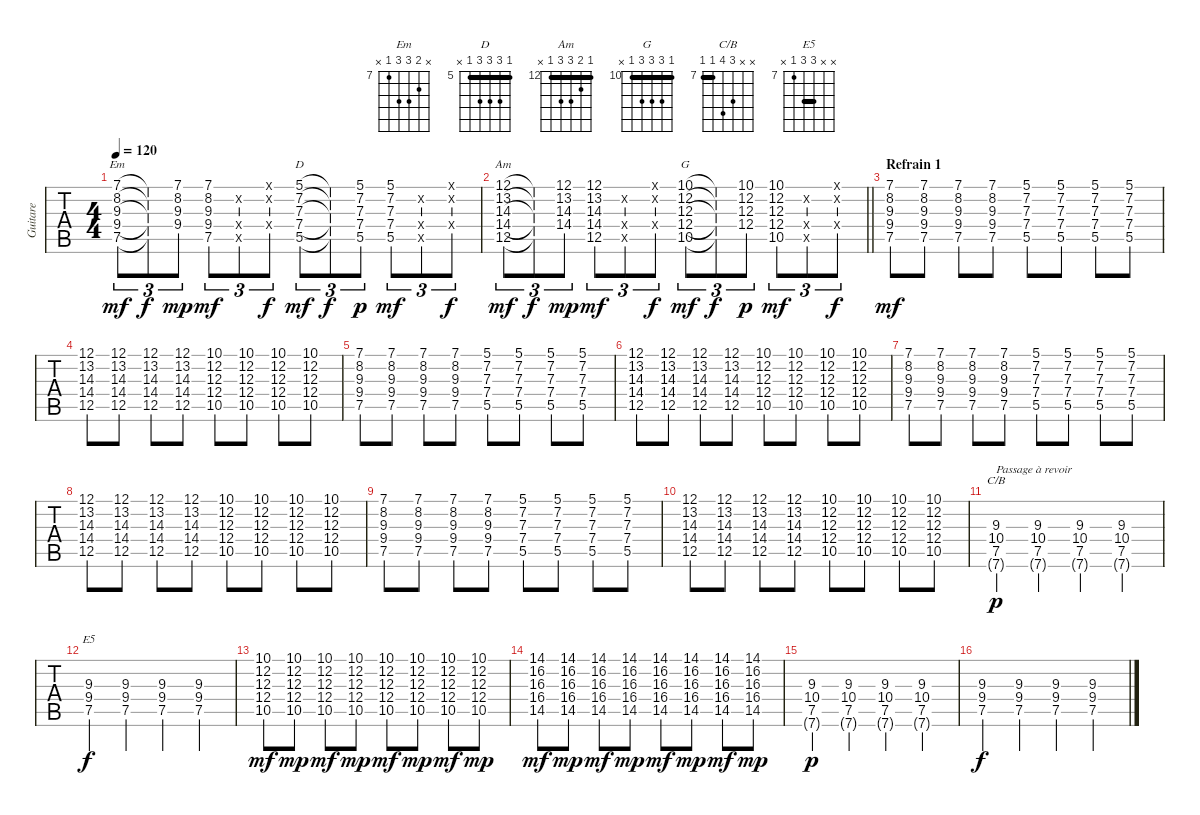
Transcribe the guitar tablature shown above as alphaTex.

\track ("Guitare " "Guitare ") {instrument distortionguitar}
\staff {tabs}
\tuning (E4 B3 G3 D3 A2 E2) {hide}
\chord ("Em" x 8 9 9 7 x) {firstfret 7}
\chord ("D" 5 7 7 7 5 x) {firstfret 5 barre 5}
\chord ("Am" 12 13 14 14 12 x) {firstfret 12 barre 12}
\chord ("G" 10 12 12 12 10 x) {firstfret 10 barre 10}
\chord ("C/B" x x 9 10 7 7) {firstfret 7 barre 7}
\chord ("E5" x x 9 9 7 x) {firstfret 7 barre 9}
\ts (4 4)
\tempo 120
\clef g2
\ks c
(7.1 8.2 9.3 9.4 7.5).8{tu (3 2) ch "Em" dy mf} (7.1{t} 8.2{t} 9.3{t} 9.4{t} 7.5{t}).8{tu (3 2) dy f} (7.1 8.2 9.3 9.4).8{tu (3 2) dy mp} (7.1 8.2 9.3 9.4 7.5).8{tu (3 2) dy mf} (0.2{x} 0.4{x} 0.5{x}).8{tu (3 2)} (0.1{x} 0.2{x} 0.4{x}).8{tu (3 2) dy f} (5.1 7.2 7.3 7.4 5.5).8{tu (3 2) ch "D" dy mf} (5.1{t} 7.2{t} 7.3{t} 7.4{t} 5.5{t}).8{tu (3 2) dy f} (5.1 7.2 7.3 7.4 5.5).8{tu (3 2) dy p} (5.1 7.2 7.3 7.4 5.5).8{tu (3 2) dy mf} (0.2{x} 0.4{x} 0.5{x}).8{tu (3 2)} (0.1{x} 0.2{x} 0.4{x}).8{tu (3 2) dy f} |
\barLineRight lightlight
(12.1 13.2 14.3 14.4 12.5).8{tu (3 2) ch "Am" dy mf} (12.1{t} 13.2{t} 14.3{t} 14.4{t} 12.5{t}).8{tu (3 2) dy f} (12.1 13.2 14.3 14.4).8{tu (3 2) dy mp} (12.1 13.2 14.3 14.4 12.5).8{tu (3 2) dy mf} (0.2{x} 0.4{x} 0.5{x}).8{tu (3 2)} (0.1{x} 0.2{x} 0.4{x}).8{tu (3 2) dy f} (10.1 12.2 12.3 12.4 10.5).8{tu (3 2) ch "G" dy mf} (10.1{t} 12.2{t} 12.3{t} 12.4{t} 10.5{t}).8{tu (3 2) dy f} (10.1 12.2 12.3 12.4).8{tu (3 2) dy p} (10.1 12.2 12.3 12.4 10.5).8{tu (3 2) dy mf} (0.2{x} 0.4{x} 0.5{x}).8{tu (3 2)} (0.1{x} 0.2{x} 0.4{x}).8{tu (3 2) dy f} |
\section ("" "Refrain 1")
(7.1 8.2 9.3 9.4 7.5).8{dy mf} (7.1 8.2 9.3 9.4 7.5).8 (7.1 8.2 9.3 9.4 7.5).8 (7.1 8.2 9.3 9.4 7.5).8 (5.1 7.2 7.3 7.4 5.5).8 (5.1 7.2 7.3 7.4 5.5).8 (5.1 7.2 7.3 7.4 5.5).8 (5.1 7.2 7.3 7.4 5.5).8 |
(12.1 13.2 14.3 14.4 12.5).8 (12.1 13.2 14.3 14.4 12.5).8 (12.1 13.2 14.3 14.4 12.5).8 (12.1 13.2 14.3 14.4 12.5).8 (10.1 12.2 12.3 12.4 10.5).8 (10.1 12.2 12.3 12.4 10.5).8 (10.1 12.2 12.3 12.4 10.5).8 (10.1 12.2 12.3 12.4 10.5).8 |
(7.1 8.2 9.3 9.4 7.5).8 (7.1 8.2 9.3 9.4 7.5).8 (7.1 8.2 9.3 9.4 7.5).8 (7.1 8.2 9.3 9.4 7.5).8 (5.1 7.2 7.3 7.4 5.5).8 (5.1 7.2 7.3 7.4 5.5).8 (5.1 7.2 7.3 7.4 5.5).8 (5.1 7.2 7.3 7.4 5.5).8 |
(12.1 13.2 14.3 14.4 12.5).8 (12.1 13.2 14.3 14.4 12.5).8 (12.1 13.2 14.3 14.4 12.5).8 (12.1 13.2 14.3 14.4 12.5).8 (10.1 12.2 12.3 12.4 10.5).8 (10.1 12.2 12.3 12.4 10.5).8 (10.1 12.2 12.3 12.4 10.5).8 (10.1 12.2 12.3 12.4 10.5).8 |
(7.1 8.2 9.3 9.4 7.5).8 (7.1 8.2 9.3 9.4 7.5).8 (7.1 8.2 9.3 9.4 7.5).8 (7.1 8.2 9.3 9.4 7.5).8 (5.1 7.2 7.3 7.4 5.5).8 (5.1 7.2 7.3 7.4 5.5).8 (5.1 7.2 7.3 7.4 5.5).8 (5.1 7.2 7.3 7.4 5.5).8 |
(12.1 13.2 14.3 14.4 12.5).8 (12.1 13.2 14.3 14.4 12.5).8 (12.1 13.2 14.3 14.4 12.5).8 (12.1 13.2 14.3 14.4 12.5).8 (10.1 12.2 12.3 12.4 10.5).8 (10.1 12.2 12.3 12.4 10.5).8 (10.1 12.2 12.3 12.4 10.5).8 (10.1 12.2 12.3 12.4 10.5).8 |
(7.1 8.2 9.3 9.4 7.5).8 (7.1 8.2 9.3 9.4 7.5).8 (7.1 8.2 9.3 9.4 7.5).8 (7.1 8.2 9.3 9.4 7.5).8 (5.1 7.2 7.3 7.4 5.5).8 (5.1 7.2 7.3 7.4 5.5).8 (5.1 7.2 7.3 7.4 5.5).8 (5.1 7.2 7.3 7.4 5.5).8 |
(12.1 13.2 14.3 14.4 12.5).8 (12.1 13.2 14.3 14.4 12.5).8 (12.1 13.2 14.3 14.4 12.5).8 (12.1 13.2 14.3 14.4 12.5).8 (10.1 12.2 12.3 12.4 10.5).8 (10.1 12.2 12.3 12.4 10.5).8 (10.1 12.2 12.3 12.4 10.5).8 (10.1 12.2 12.3 12.4 10.5).8 |
(9.3 10.4 7.5 7.6{g}).4{ch "C/B" txt "Passage à revoir" dy p} (9.3 10.4 7.5 7.6{g}).4 (9.3 10.4 7.5 7.6{g}).4 (9.3 10.4 7.5 7.6{g}).4 |
(9.3 9.4 7.5).4{ch "E5" dy f} (9.3 9.4 7.5).4 (9.3 9.4 7.5).4 (9.3 9.4 7.5).4 |
(10.1 12.2 12.3 12.4 10.5).8{dy mf} (10.1 12.2 12.3 12.4 10.5).8{dy mp} (10.1 12.2 12.3 12.4 10.5).8{dy mf} (10.1 12.2 12.3 12.4 10.5).8{dy mp} (10.1 12.2 12.3 12.4 10.5).8{dy mf} (10.1 12.2 12.3 12.4 10.5).8{dy mp} (10.1 12.2 12.3 12.4 10.5).8{dy mf} (10.1 12.2 12.3 12.4 10.5).8{dy mp} |
(14.1 16.2 16.3 16.4 14.5).8{dy mf} (14.1 16.2 16.3 16.4 14.5).8{dy mp} (14.1 16.2 16.3 16.4 14.5).8{dy mf} (14.1 16.2 16.3 16.4 14.5).8{dy mp} (14.1 16.2 16.3 16.4 14.5).8{dy mf} (14.1 16.2 16.3 16.4 14.5).8{dy mp} (14.1 16.2 16.3 16.4 14.5).8{dy mf} (14.1 16.2 16.3 16.4 14.5).8{dy mp} |
(9.3 10.4 7.5 7.6{g}).4{dy p} (9.3 10.4 7.5 7.6{g}).4 (9.3 10.4 7.5 7.6{g}).4 (9.3 10.4 7.5 7.6{g}).4 |
(9.3 9.4 7.5).4{dy f} (9.3 9.4 7.5).4 (9.3 9.4 7.5).4 (9.3 9.4 7.5).4
